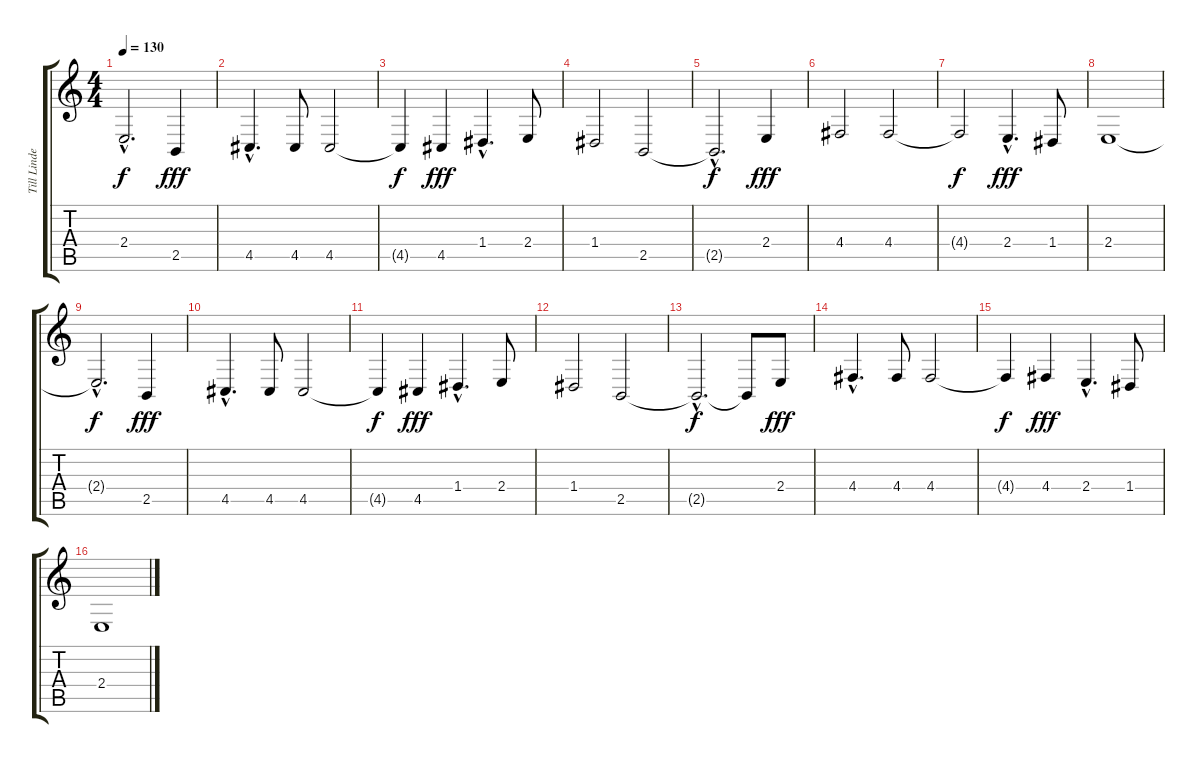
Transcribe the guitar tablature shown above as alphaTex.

\track ("Till Lindemann" "Till Linde") {instrument recorder}
\staff {score tabs}
\tuning (E4 B3 G3 D3 A2 E2) {hide}
\ts (4 4)
\tempo 130
\clef g2
\ks c
2.4{hac t}.2{d dy f} 2.5.4{dy fff} |
4.5{hac}.4{d} 4.5.8 4.5.2 |
4.5{t}.4{dy f} 4.5.4{dy fff} 1.4{hac}.4{d} 2.4.8 |
1.4.2 2.5.2 |
2.5{hac t}.2{d dy f} 2.4.4{dy fff} |
4.4.2 4.4.2 |
4.4{t}.2{dy f} 2.4{hac}.4{d dy fff} 1.4.8 |
2.4.1 |
2.4{hac t}.2{d dy f} 2.5.4{dy fff} |
4.5{hac}.4{d} 4.5.8 4.5.2 |
4.5{t}.4{dy f} 4.5.4{dy fff} 1.4{hac}.4{d} 2.4.8 |
1.4.2 2.5.2 |
2.5{hac t}.2{d dy f} 2.5{t}.8 2.4.8{dy fff} |
4.4{hac}.4{d} 4.4.8 4.4.2 |
4.4{t}.4{dy f} 4.4.4{dy fff} 2.4{hac}.4{d} 1.4.8 |
2.4.1
